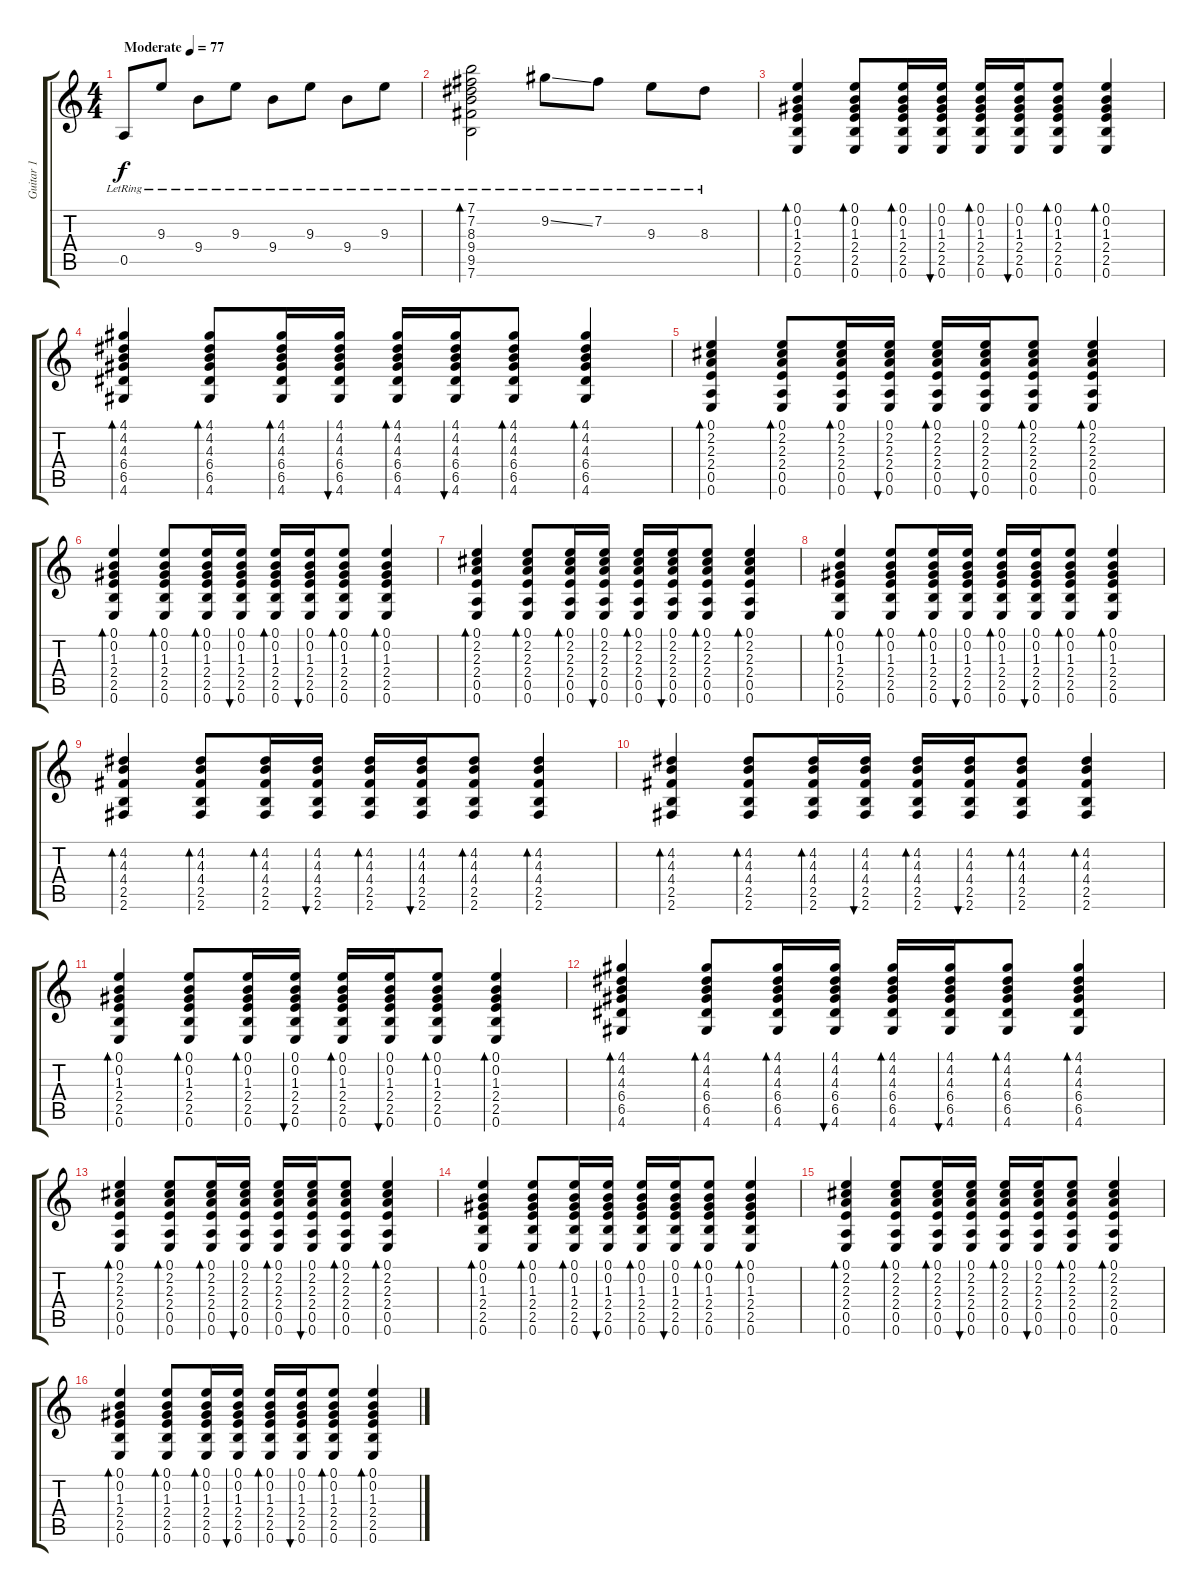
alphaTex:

\track ("Guitar 1" "Guitar 1") {instrument acousticguitarsteel}
\staff {score tabs}
\tuning (E4 B3 G3 D3 A2 E2) {hide}
\ts (4 4)
\tempo (77 "Moderate")
\clef g2
\ks c
0.5{lr}.8{dy f instrument acousticguitarsteel} 9.3{lr}.8 9.4{lr}.8 9.3{lr}.8 9.4{lr}.8 9.3{lr}.8 9.4{lr}.8 9.3{lr}.8 |
(7.1{lr} 7.2{lr} 8.3{lr} 9.4{lr} 9.5{lr} 7.6{lr}).2{bd 60} 9.2{ss lr}.8 7.2{lr}.8 9.3{lr}.8 8.3{lr}.8 |
(0.1 0.2 1.3 2.4 2.5 0.6).4{bd 30} (0.1 0.2 1.3 2.4 2.5 0.6).8{bd 30} (0.1 0.2 1.3 2.4 2.5 0.6).16{bd 30} (0.1 0.2 1.3 2.4 2.5 0.6).16{bu 30} (0.1 0.2 1.3 2.4 2.5 0.6).16{bd 30} (0.1 0.2 1.3 2.4 2.5 0.6).16{bu 30} (0.1 0.2 1.3 2.4 2.5 0.6).8{bd 30} (0.1 0.2 1.3 2.4 2.5 0.6).4{bd 30} |
(4.1 4.2 4.3 6.4 6.5 4.6).4{bd 30} (4.1 4.2 4.3 6.4 6.5 4.6).8{bd 30} (4.1 4.2 4.3 6.4 6.5 4.6).16{bd 30} (4.1 4.2 4.3 6.4 6.5 4.6).16{bu 30} (4.1 4.2 4.3 6.4 6.5 4.6).16{bd 30} (4.1 4.2 4.3 6.4 6.5 4.6).16{bu 30} (4.1 4.2 4.3 6.4 6.5 4.6).8{bd 30} (4.1 4.2 4.3 6.4 6.5 4.6).4{bd 30} |
(0.1 2.2 2.3 2.4 0.5 0.6).4{bd 30} (0.1 2.2 2.3 2.4 0.5 0.6).8{bd 30} (0.1 2.2 2.3 2.4 0.5 0.6).16{bd 30} (0.1 2.2 2.3 2.4 0.5 0.6).16{bu 30} (0.1 2.2 2.3 2.4 0.5 0.6).16{bd 30} (0.1 2.2 2.3 2.4 0.5 0.6).16{bu 30} (0.1 2.2 2.3 2.4 0.5 0.6).8{bd 30} (0.1 2.2 2.3 2.4 0.5 0.6).4{bd 30} |
(0.1 0.2 1.3 2.4 2.5 0.6).4{bd 30} (0.1 0.2 1.3 2.4 2.5 0.6).8{bd 30} (0.1 0.2 1.3 2.4 2.5 0.6).16{bd 30} (0.1 0.2 1.3 2.4 2.5 0.6).16{bu 30} (0.1 0.2 1.3 2.4 2.5 0.6).16{bd 30} (0.1 0.2 1.3 2.4 2.5 0.6).16{bu 30} (0.1 0.2 1.3 2.4 2.5 0.6).8{bd 30} (0.1 0.2 1.3 2.4 2.5 0.6).4{bd 30} |
(0.1 2.2 2.3 2.4 0.5 0.6).4{bd 30} (0.1 2.2 2.3 2.4 0.5 0.6).8{bd 30} (0.1 2.2 2.3 2.4 0.5 0.6).16{bd 30} (0.1 2.2 2.3 2.4 0.5 0.6).16{bu 30} (0.1 2.2 2.3 2.4 0.5 0.6).16{bd 30} (0.1 2.2 2.3 2.4 0.5 0.6).16{bu 30} (0.1 2.2 2.3 2.4 0.5 0.6).8{bd 30} (0.1 2.2 2.3 2.4 0.5 0.6).4{bd 30} |
(0.1 0.2 1.3 2.4 2.5 0.6).4{bd 30} (0.1 0.2 1.3 2.4 2.5 0.6).8{bd 30} (0.1 0.2 1.3 2.4 2.5 0.6).16{bd 30} (0.1 0.2 1.3 2.4 2.5 0.6).16{bu 30} (0.1 0.2 1.3 2.4 2.5 0.6).16{bd 30} (0.1 0.2 1.3 2.4 2.5 0.6).16{bu 30} (0.1 0.2 1.3 2.4 2.5 0.6).8{bd 30} (0.1 0.2 1.3 2.4 2.5 0.6).4{bd 30} |
(4.2 4.3 4.4 2.5 2.6).4{bd 30} (4.2 4.3 4.4 2.5 2.6).8{bd 30} (4.2 4.3 4.4 2.5 2.6).16{bd 30} (4.2 4.3 4.4 2.5 2.6).16{bu 30} (4.2 4.3 4.4 2.5 2.6).16{bd 30} (4.2 4.3 4.4 2.5 2.6).16{bu 30} (4.2 4.3 4.4 2.5 2.6).8{bd 30} (4.2 4.3 4.4 2.5 2.6).4{bd 30} |
(4.2 4.3 4.4 2.5 2.6).4{bd 30} (4.2 4.3 4.4 2.5 2.6).8{bd 30} (4.2 4.3 4.4 2.5 2.6).16{bd 30} (4.2 4.3 4.4 2.5 2.6).16{bu 30} (4.2 4.3 4.4 2.5 2.6).16{bd 30} (4.2 4.3 4.4 2.5 2.6).16{bu 30} (4.2 4.3 4.4 2.5 2.6).8{bd 30} (4.2 4.3 4.4 2.5 2.6).4{bd 30} |
(0.1 0.2 1.3 2.4 2.5 0.6).4{bd 30} (0.1 0.2 1.3 2.4 2.5 0.6).8{bd 30} (0.1 0.2 1.3 2.4 2.5 0.6).16{bd 30} (0.1 0.2 1.3 2.4 2.5 0.6).16{bu 30} (0.1 0.2 1.3 2.4 2.5 0.6).16{bd 30} (0.1 0.2 1.3 2.4 2.5 0.6).16{bu 30} (0.1 0.2 1.3 2.4 2.5 0.6).8{bd 30} (0.1 0.2 1.3 2.4 2.5 0.6).4{bd 30} |
(4.1 4.2 4.3 6.4 6.5 4.6).4{bd 30} (4.1 4.2 4.3 6.4 6.5 4.6).8{bd 30} (4.1 4.2 4.3 6.4 6.5 4.6).16{bd 30} (4.1 4.2 4.3 6.4 6.5 4.6).16{bu 30} (4.1 4.2 4.3 6.4 6.5 4.6).16{bd 30} (4.1 4.2 4.3 6.4 6.5 4.6).16{bu 30} (4.1 4.2 4.3 6.4 6.5 4.6).8{bd 30} (4.1 4.2 4.3 6.4 6.5 4.6).4{bd 30} |
(0.1 2.2 2.3 2.4 0.5 0.6).4{bd 30} (0.1 2.2 2.3 2.4 0.5 0.6).8{bd 30} (0.1 2.2 2.3 2.4 0.5 0.6).16{bd 30} (0.1 2.2 2.3 2.4 0.5 0.6).16{bu 30} (0.1 2.2 2.3 2.4 0.5 0.6).16{bd 30} (0.1 2.2 2.3 2.4 0.5 0.6).16{bu 30} (0.1 2.2 2.3 2.4 0.5 0.6).8{bd 30} (0.1 2.2 2.3 2.4 0.5 0.6).4{bd 30} |
(0.1 0.2 1.3 2.4 2.5 0.6).4{bd 30} (0.1 0.2 1.3 2.4 2.5 0.6).8{bd 30} (0.1 0.2 1.3 2.4 2.5 0.6).16{bd 30} (0.1 0.2 1.3 2.4 2.5 0.6).16{bu 30} (0.1 0.2 1.3 2.4 2.5 0.6).16{bd 30} (0.1 0.2 1.3 2.4 2.5 0.6).16{bu 30} (0.1 0.2 1.3 2.4 2.5 0.6).8{bd 30} (0.1 0.2 1.3 2.4 2.5 0.6).4{bd 30} |
(0.1 2.2 2.3 2.4 0.5 0.6).4{bd 30} (0.1 2.2 2.3 2.4 0.5 0.6).8{bd 30} (0.1 2.2 2.3 2.4 0.5 0.6).16{bd 30} (0.1 2.2 2.3 2.4 0.5 0.6).16{bu 30} (0.1 2.2 2.3 2.4 0.5 0.6).16{bd 30} (0.1 2.2 2.3 2.4 0.5 0.6).16{bu 30} (0.1 2.2 2.3 2.4 0.5 0.6).8{bd 30} (0.1 2.2 2.3 2.4 0.5 0.6).4{bd 30} |
(0.1 0.2 1.3 2.4 2.5 0.6).4{bd 30} (0.1 0.2 1.3 2.4 2.5 0.6).8{bd 30} (0.1 0.2 1.3 2.4 2.5 0.6).16{bd 30} (0.1 0.2 1.3 2.4 2.5 0.6).16{bu 30} (0.1 0.2 1.3 2.4 2.5 0.6).16{bd 30} (0.1 0.2 1.3 2.4 2.5 0.6).16{bu 30} (0.1 0.2 1.3 2.4 2.5 0.6).8{bd 30} (0.1 0.2 1.3 2.4 2.5 0.6).4{bd 30}
